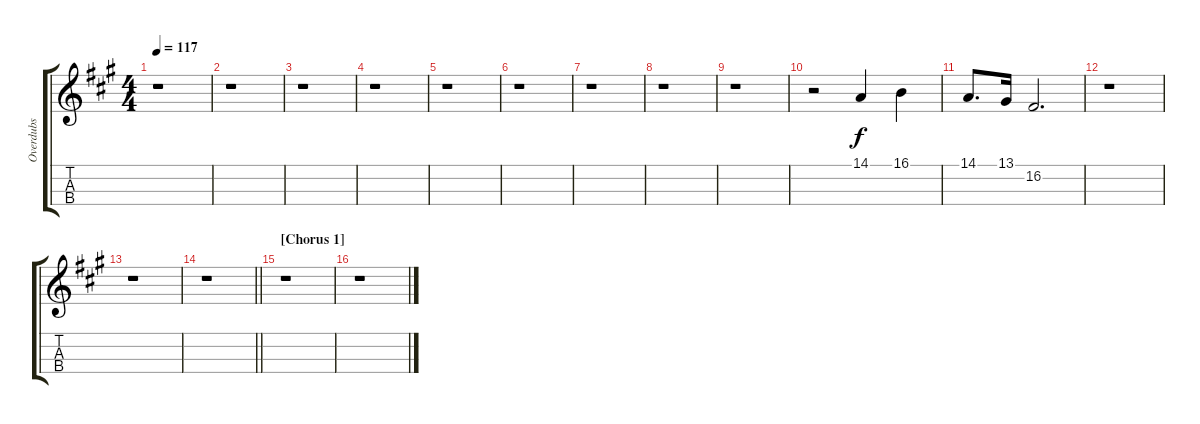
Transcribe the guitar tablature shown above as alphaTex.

\track ("Overdubs" "Overdubs") {instrument lead5charang}
\staff {score tabs}
\tuning (G3 D3 A2 E2) {hide}
\ts (4 4)
\tempo 117
\clef g2
\ks a
r.1{dy f} |
r.1 |
r.1 |
r.1 |
r.1 |
r.1 |
r.1 |
r.1 |
r.1 |
r.2 14.1.4 16.1.4 |
14.1.8{d} 13.1.16 16.2.2{d} |
r.1 |
r.1 |
\barLineRight lightlight
r.1 |
\section ("" "[Chorus 1]")
r.1 |
r.1
